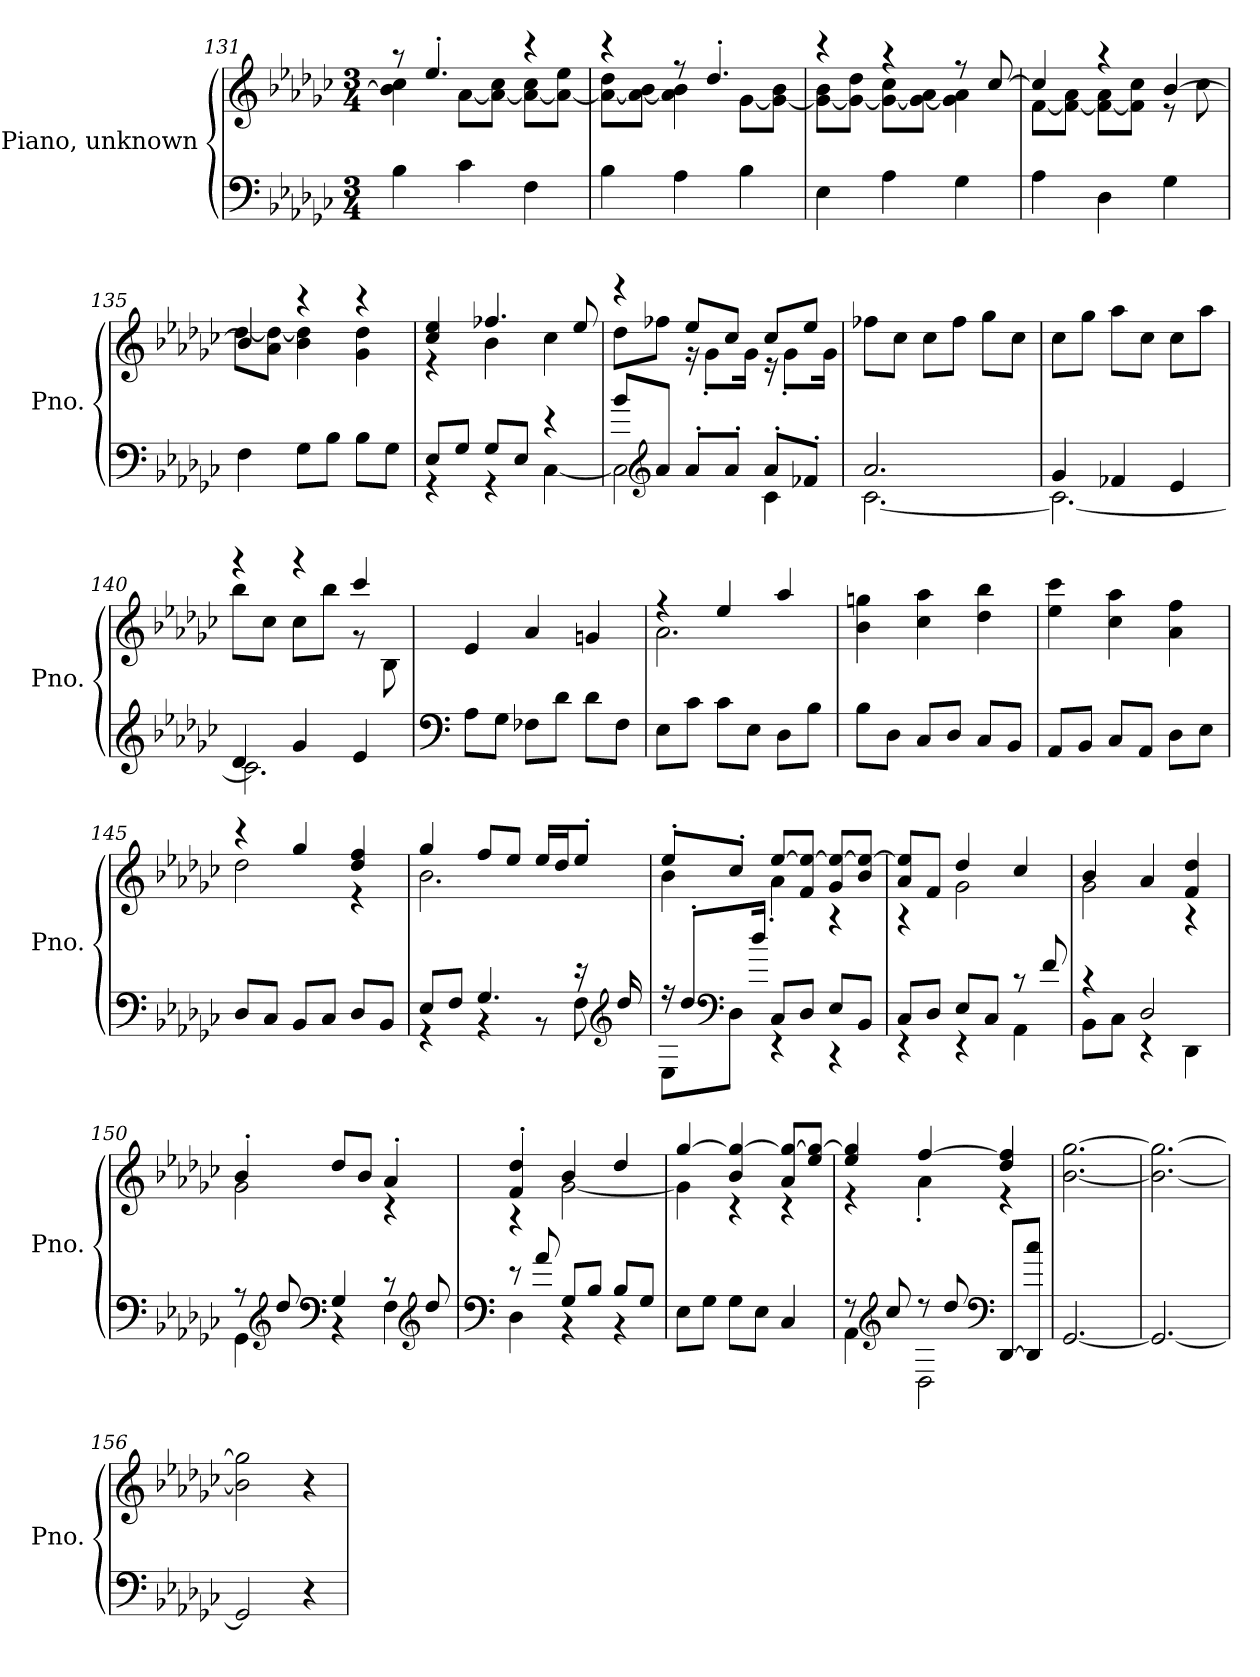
**kern	**kern
*part1	*part1
*staff2	*staff1
*I"Piano, unknown	*
*I'Pno.	*
*clefF4	*clefG2
*k[b-e-a-d-g-c-]	*k[b-e-a-d-g-c-]
*M3/4	*M3/4
=131	=131
*	*^
4B-\	8r	4b-\] 4cc-\
.	4.ee-'/	.
4c-\	.	[8a-\L
.	.	8a-\_ 8cc-\J
4F\	4r	8a-\_ 8cc-\L
.	.	8a-\_ 8ee-\J
!!LO:LB:g=z	!!
=132	=132	=132
4B-\	4r	8a-\_ 8dd-\L
.	.	8a-\_ 8b-\J
4A-\	8r	4a-\] 4b-\
.	4.dd-'/	.
4B-\	.	[8g-\L
.	.	8g-\_ 8b-\J
=133	=133	=133
4E-\	4r	8g-\_ 8b-\L
.	.	8g-\_ 8dd-\J
4A-\	4r	8g-\_ 8cc-\L
.	.	8g-\_ 8a-\J
4G-\	8r	4g-\] 4a-\
.	[8cc-/	.
=134	=134	=134
4A-\	4cc-/]	[8f\L
.	.	8f\_ 8a-\J
4D-\	4r	8f\_ 8a-\L
.	.	8f\] 8cc-\J
4G-\	[4b-/	8r
.	.	8cc-\
=135	=135	=135
4F\	4b-/]	[8dd-\L
.	.	8a-\ 8dd-\_J
8G-\L	4r	4b-\ 4dd-\]
8B-\J	.	.
8B-\L	4r	4g-\ 4dd-\
8G-\J	.	.
!!LO:LB:g=z	!!
=136	=136	=136
*^	*	*
8E-/L	4r	4cc-/ 4ee-/	4r
8G-/J	.	.	.
8G-/L	4r	4.ff-X/	4b-\
8E-/J	.	.	.
4r	[4C-\	.	4cc-\
.	.	8ee-/	.
=137	=137	=137	=137
8b-/L	2C-\]	4r	8dd-\L
*clefG2	*	*	*
8a-/J	.	.	8ff-X\J
8a-'/L	.	8ee-/L	16r
.	.	.	8g-'\L
8a-'/J	.	8cc-/J	.
.	.	.	16g-\Jk
8a-'/L	4c-\	8cc-/L	16r
.	.	.	8g-'\L
8f-X'/J	.	8ee-/J	.
.	.	.	16g-\Jk
*	*	*v	*v
=138	=138	=138
2.a-/	[2.c-\	8ff-X\L
.	.	8cc-\J
.	.	8cc-\L
.	.	8ff-\J
.	.	8gg-\L
.	.	8cc-\J
=139	=139	=139
4g-/	2.c-\_	8cc-\L
.	.	8gg-\J
4f-X/	.	8aa-\L
.	.	8cc-\J
4e-/	.	8cc-\L
.	.	8aa-\J
=140	=140	=140
*	*	*^
4d-/	2.c-\]	4r	8bb-\L
.	.	.	8cc-\J
4g-/	.	4r	8cc-\L
.	.	.	8bb-\J
4e-/	.	4ccc-/	8r
.	.	.	8B-\
*v	*v	*	*
*	*v	*v
!!LO:LB:g=z
=141	=141
*clefF4	*
8A-\L	4e-/
8G-\J	.
8F-X\L	4a-/
8d-\J	.
8d-\L	4gn/
8F-\J	.
=142	=142
*	*^
8E-\L	4r	2.a-\
8c-\J	.	.
8c-\L	4ee-/	.
8E-\J	.	.
8D-\L	4aa-/	.
8B-\J	.	.
*	*v	*v
=143	=143
8B-\L	4b-\ 4ggn\
8D-\J	.
8C-/L	4cc-\ 4aa-\
8D-/J	.
8C-/L	4dd-\ 4bb-\
8BB-/J	.
=144	=144
8AA-/L	4ee-\ 4ccc-\
8BB-/J	.
8C-/L	4cc-\ 4aa-\
8AA-/J	.
8D-\L	4a-\ 4ff\
8E-\J	.
=145	=145
*	*^
8D-/L	4r	2dd-\
8C-/J	.	.
8BB-/L	4gg-/	.
8C-/J	.	.
8D-/L	4dd-/ 4ff/	4r
8BB-/J	.	.
!!LO:LB:g=z	!!
=146	=146	=146
*^	*	*
8E-/L	4r	4gg-/	2.b-\
8F/J	.	.	.
4.G-/	4r	8ff/L	.
.	.	8ee-/J	.
.	8r	16ee-/LL	.
.	.	16dd-/J	.
16r	8F\	8ee-'/J	.
*clefG2	*	*	*
16dd-/	.	.	.
=147	=147	=147	=147
16r	8E-\L	8ee-'/L	4b-\
8dd-'/L	.	.	.
*clefF4	*	*	*
.	8D-\J	8cc-'/J	.
16dd-/Jk	.	.	.
8C-/L	4r	[8ee-/L	4a-'\
8D-/J	.	8f/ 8ee-/_J	.
8E-/L	4r	8g-/ 8ee-/_L	4r
8BB-/J	.	8b-/ 8ee-/_J	.
=148	=148	=148	=148
8C-/L	4r	8a-/ 8ee-/]L	4r
8D-/J	.	8f/J	.
8E-/L	4r	4dd-/	2g-\
8C-/J	.	.	.
8r	4AA-\	4cc-/	.
8f/	.	.	.
=149	=149	=149	=149
4r	8BB-\L	4b-/	2g-\
.	8C-\J	.	.
2D-/	4r	4a-/	.
.	4DD-\	4f/ 4dd-/	4r
!!LO:PB:g=z	!!
=150	=150	=150	=150
8r	4GG-\	4b-'/	2g-\
*clefG2	*	*	*
8dd-/	.	.	.
*clefF4	*	*	*
4G-/	4r	8dd-/L	.
.	.	8b-/J	.
8r	4F\	4a-'/	4r
*clefG2	*	*	*
8dd-/	.	.	.
=151	=151	=151	=151
*clefF4	*	*	*
8r	4D-\	4f/' 4dd-/'	4r
8a-/	.	.	.
8G-/L	4r	4b-/	[2g-\
8B-/J	.	.	.
8B-/L	4r	4dd-/	.
8G-/J	.	.	.
*v	*v	*	*
=152	=152	=152
8E-\L	[4gg-/	4g-\]
8G-\J	.	.
8G-\L	4b-/ 4gg-/_	4r
8E-\J	.	.
4C-/	8a-/ 8gg-/_L	4r
.	8ee-/ 8gg-/_J	.
=153	=153	=153
*^	*	*
8r	4AA-\	4ee-/ 4gg-/]	4r
*clefG2	*	*	*
8cc-/	.	.	.
8r	2D-\	[4ff/	4a-'\
8dd-/	.	.	.
*clefF4	*	*	*
[8DD-/L	.	4dd-/ 4ff/]	4r
8DD-/] 8cc-/J	.	.	.
*v	*v	*	*
*	*v	*v
!!LO:LB:g=z
=154	=154
[2.GG-/	[2.b-\ [2.gg-\
=155	=155
2.GG-/_	2.b-\_ 2.gg-\_
=156	=156
2GG-/]	2b-\] 2gg-\]
4r	4r
=	=
*-	*-
